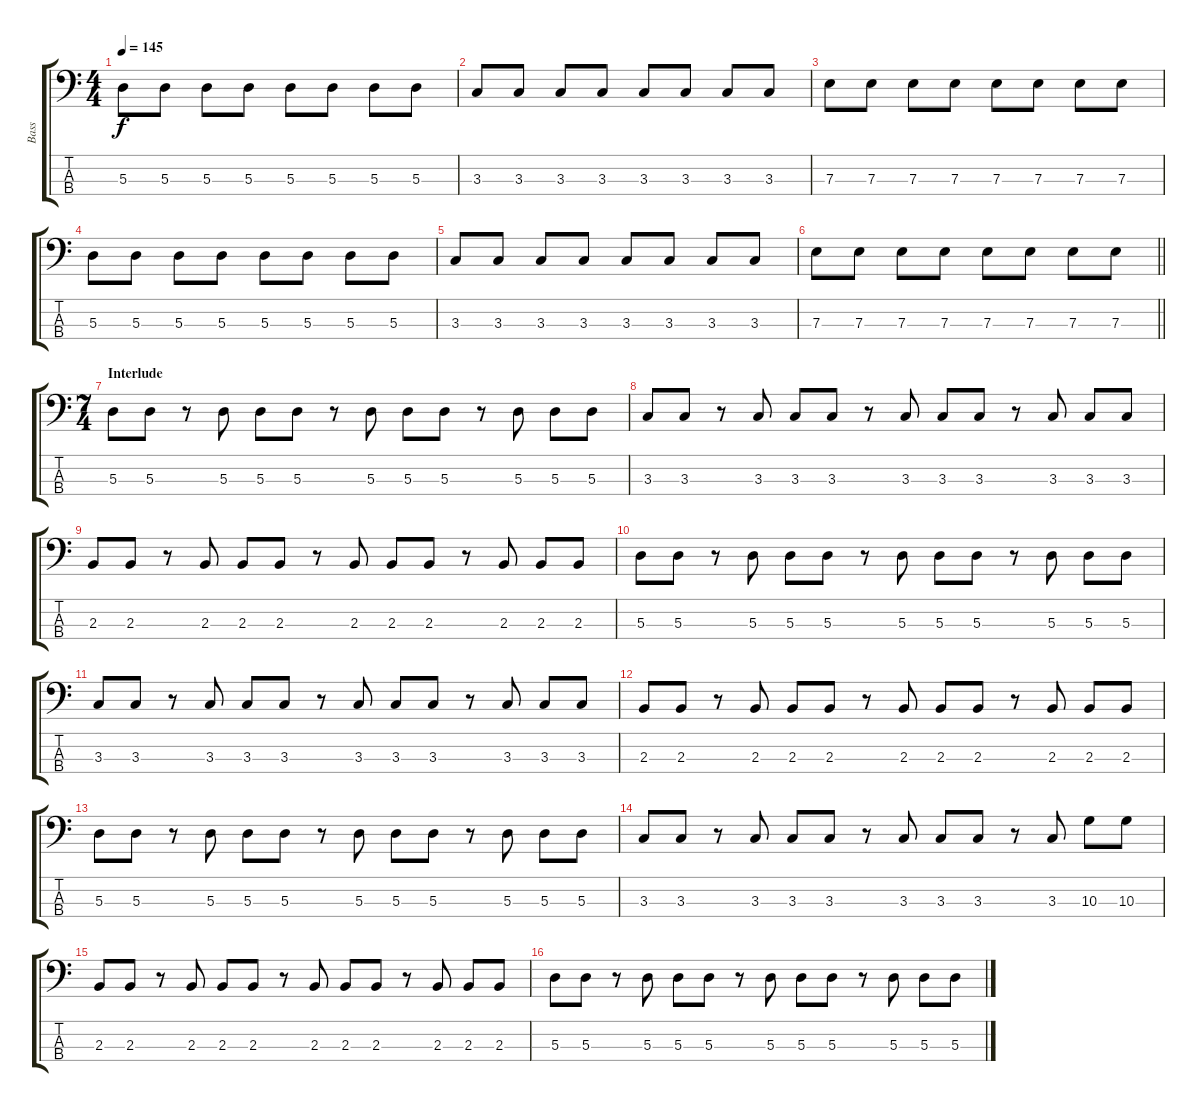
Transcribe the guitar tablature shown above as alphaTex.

\track ("Bass" "Bass") {instrument electricbassfinger}
\staff {score tabs}
\tuning (G2 D2 A1 E1) {hide}
\ts (4 4)
\tempo 145
\clef f4
\ks c
5.3.8{dy f} 5.3.8 5.3.8 5.3.8 5.3.8 5.3.8 5.3.8 5.3.8 |
3.3.8 3.3.8 3.3.8 3.3.8 3.3.8 3.3.8 3.3.8 3.3.8 |
7.3.8 7.3.8 7.3.8 7.3.8 7.3.8 7.3.8 7.3.8 7.3.8 |
5.3.8 5.3.8 5.3.8 5.3.8 5.3.8 5.3.8 5.3.8 5.3.8 |
3.3.8 3.3.8 3.3.8 3.3.8 3.3.8 3.3.8 3.3.8 3.3.8 |
\barLineRight lightlight
7.3.8 7.3.8 7.3.8 7.3.8 7.3.8 7.3.8 7.3.8 7.3.8 |
\ts (7 4)
\section ("" "Interlude")
5.3.8 5.3.8 r.8 5.3.8 5.3.8 5.3.8 r.8 5.3.8 5.3.8 5.3.8 r.8 5.3.8 5.3.8 5.3.8 |
3.3.8 3.3.8 r.8 3.3.8 3.3.8 3.3.8 r.8 3.3.8 3.3.8 3.3.8 r.8 3.3.8 3.3.8 3.3.8 |
2.3.8 2.3.8 r.8 2.3.8 2.3.8 2.3.8 r.8 2.3.8 2.3.8 2.3.8 r.8 2.3.8 2.3.8 2.3.8 |
5.3.8 5.3.8 r.8 5.3.8 5.3.8 5.3.8 r.8 5.3.8 5.3.8 5.3.8 r.8 5.3.8 5.3.8 5.3.8 |
3.3.8 3.3.8 r.8 3.3.8 3.3.8 3.3.8 r.8 3.3.8 3.3.8 3.3.8 r.8 3.3.8 3.3.8 3.3.8 |
2.3.8 2.3.8 r.8 2.3.8 2.3.8 2.3.8 r.8 2.3.8 2.3.8 2.3.8 r.8 2.3.8 2.3.8 2.3.8 |
5.3.8 5.3.8 r.8 5.3.8 5.3.8 5.3.8 r.8 5.3.8 5.3.8 5.3.8 r.8 5.3.8 5.3.8 5.3.8 |
3.3.8 3.3.8 r.8 3.3.8 3.3.8 3.3.8 r.8 3.3.8 3.3.8 3.3.8 r.8 3.3.8 10.3.8 10.3.8 |
2.3.8 2.3.8 r.8 2.3.8 2.3.8 2.3.8 r.8 2.3.8 2.3.8 2.3.8 r.8 2.3.8 2.3.8 2.3.8 |
5.3.8 5.3.8 r.8 5.3.8 5.3.8 5.3.8 r.8 5.3.8 5.3.8 5.3.8 r.8 5.3.8 5.3.8 5.3.8
